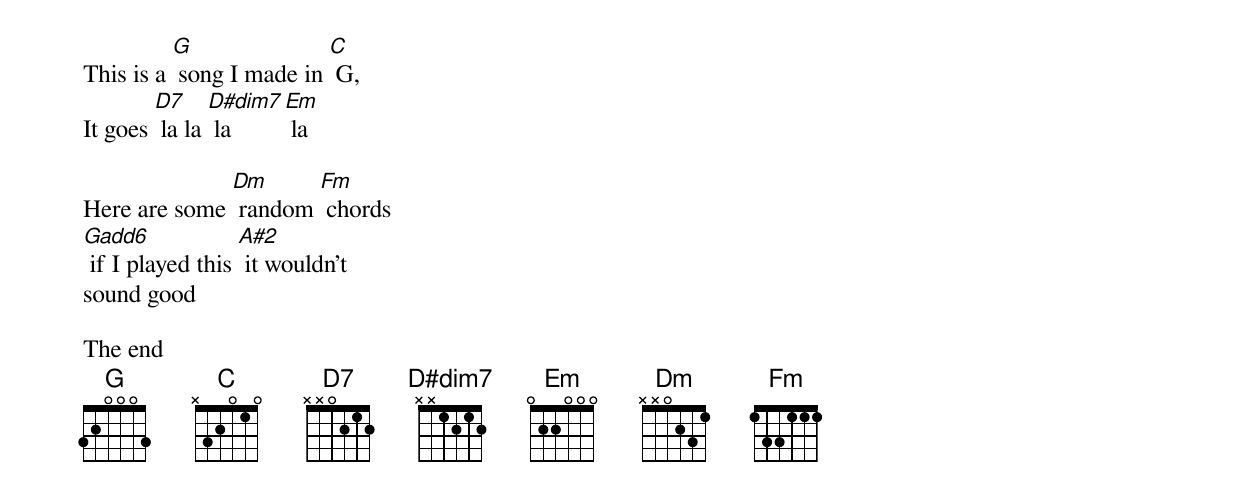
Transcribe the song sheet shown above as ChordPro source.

This is a [G] song I made in [C] G,
It goes [D7] la la [D#dim7] la [Em] la

Here are some [Dm] random [Fm] chords
[Gadd6] if I played this [A#2] it wouldn't
sound good

The end
